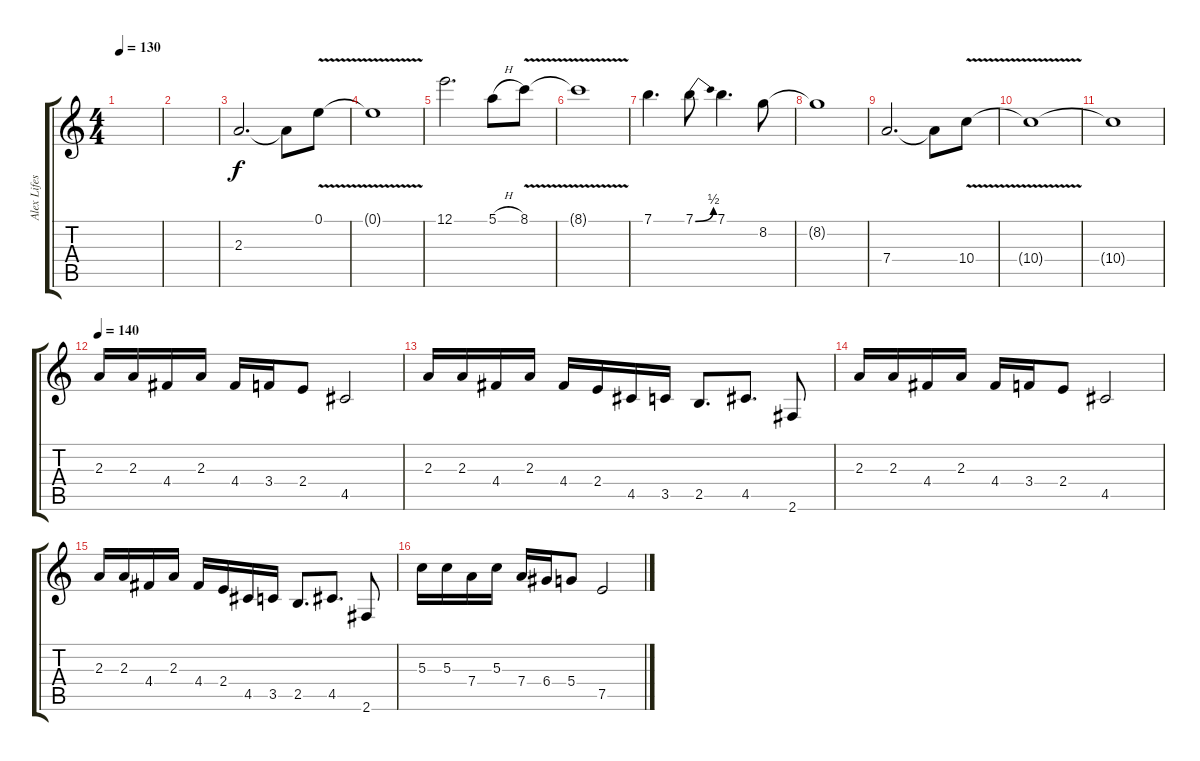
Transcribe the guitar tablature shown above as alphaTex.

\track ("Alex Lifeson, Guitarra" "Alex Lifes") {instrument distortionguitar}
\staff {score tabs}
\tuning (E4 B3 G3 D3 A2 E2) {hide}
\ts (4 4)
\tempo 130
\clef g2
\ks c
|
|
2.3.2{d volume 14} 2.3{t}.8 0.1{v}.8 |
0.1{t}.1 |
12.1.2{d} 5.1{h}.8 8.1{v}.8 |
8.1{t}.1 |
7.1.4{d} 7.1{be (bend 0 0 60 2)}.8 7.1.4{d} 8.2.8 |
8.2{t}.1 |
7.4.2{d} 7.4{t}.8 10.4{v}.8 |
10.4{t}.1{volume 2} |
10.4{t}.1 |
\tempo 140
2.3.16{volume 16} 2.3.16 4.4.16 2.3.16 4.4.16 3.4.16 2.4.8 4.5.2 |
2.3.16 2.3.16 4.4.16 2.3.16 4.4.16 2.4.16 4.5.16 3.5.16 2.5.8{d} 4.5.8{d} 2.6.8 |
2.3.16 2.3.16 4.4.16 2.3.16 4.4.16 3.4.16 2.4.8 4.5.2 |
2.3.16 2.3.16 4.4.16 2.3.16 4.4.16 2.4.16 4.5.16 3.5.16 2.5.8{d} 4.5.8{d} 2.6.8 |
5.3.16 5.3.16 7.4.16 5.3.16 7.4.16 6.4.16 5.4.8 7.5.2
